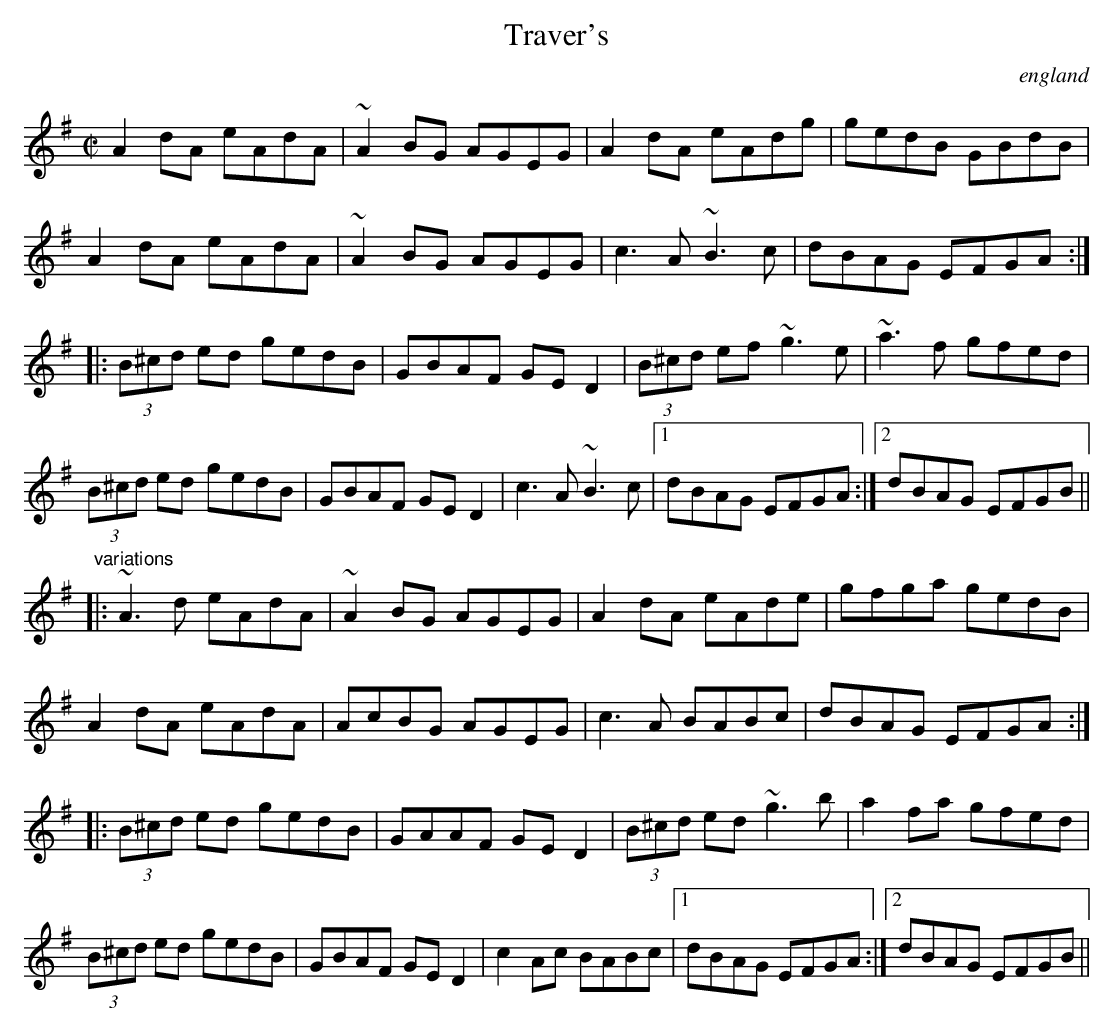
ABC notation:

X:1
T:Traver's
O:england
M:C|
K:Ador
A2dA eAdA|~A2BG AGEG|A2dA eAdg|gedB GBdB|
A2dA eAdA|~A2BG AGEG|c3A ~B3c|dBAG EFGA:|
|:(3B^cd ed gedB|GBAF GED2|(3B^cd ef ~g3e|~a3f gfed|
(3B^cd ed gedB|GBAF GED2|c3A ~B3c|1 dBAG EFGA:|2 dBAG EFGB||
"variations"
|:~A3d eAdA|~A2BG AGEG|A2dA eAde|gfga gedB|
A2dA eAdA|AcBG AGEG|c3A BABc|dBAG EFGA:|
|:(3B^cd ed gedB|GAAF GED2|(3B^cd ed ~g3b|a2fa gfed|
(3B^cd ed gedB|GBAF GED2|c2Ac BABc|1 dBAG EFGA:|2 dBAG EFGB||
